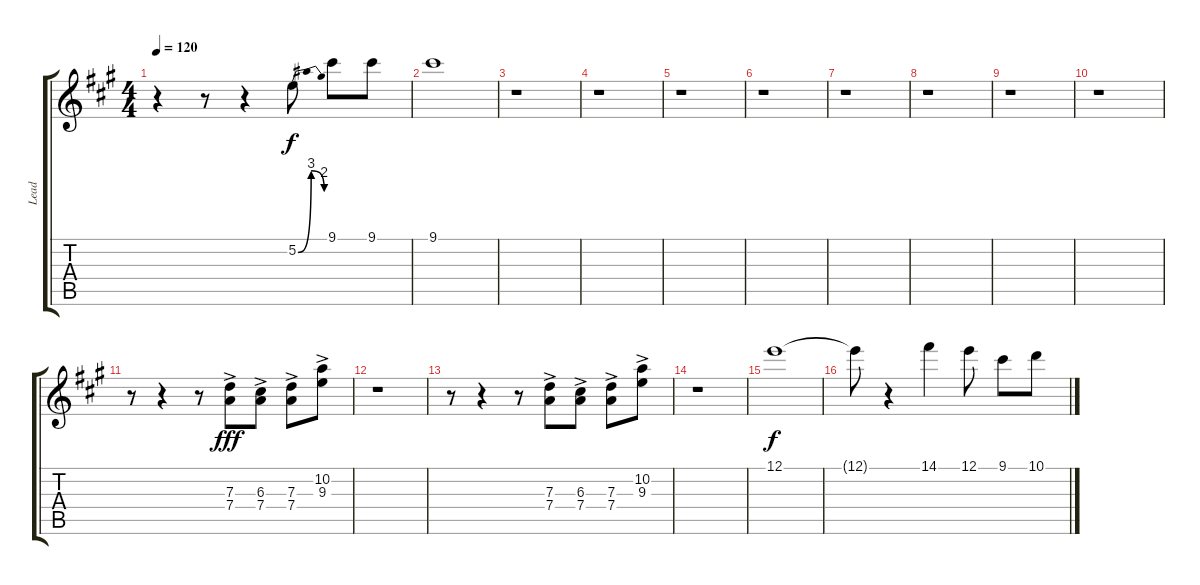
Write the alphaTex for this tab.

\track ("Lead" "Lead") {instrument acousticguitarnylon}
\staff {score tabs}
\tuning (E4 B3 G3 D3 A2 E2) {hide}
\ts (4 4)
\tempo 120
\clef g2
\ks a
r.4{dy f} r.8 r.4 5.2{be (bendrelease 0 0 51 12 51 12 60 8)}.8 9.1.8 9.1.8 |
9.1.1 |
r.1 |
r.1 |
r.1 |
r.1 |
r.1 |
r.1 |
r.1 |
r.1 |
r.8{volume 14 balance 12 instrument electricguitarclean} r.4 r.8 (7.3{ac} 7.4{ac}).8{dy fff} (6.3{ac} 7.4{ac}).8 (7.3{ac} 7.4{ac}).8 (10.2{ac} 9.3{ac}).8 |
r.1 |
r.8{volume 14 instrument electricguitarclean} r.4 r.8 (7.3{ac} 7.4{ac}).8 (6.3{ac} 7.4{ac}).8 (7.3{ac} 7.4{ac}).8 (10.2{ac} 9.3{ac}).8 |
r.1 |
12.1.1{dy f balance 8 instrument flute} |
12.1{t}.8 r.4 14.1.4 12.1.8 9.1.8 10.1.8
